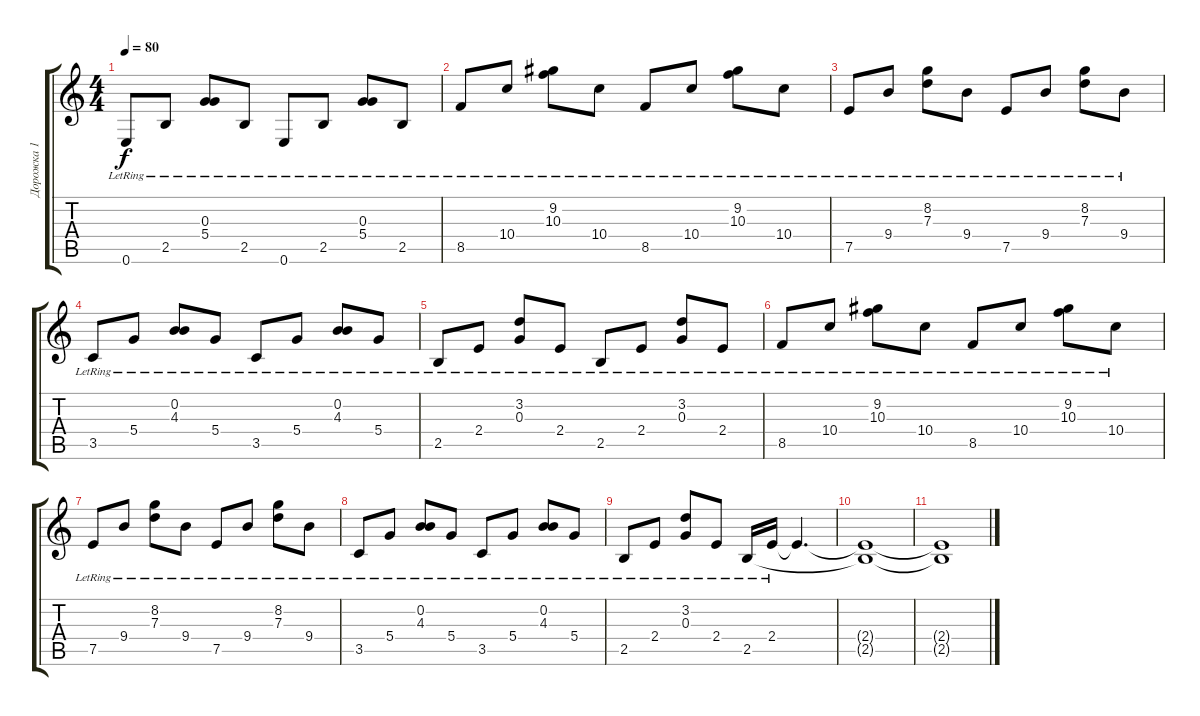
\track ("Дорожка 1" "Дорожка 1") {instrument acousticguitarsteel}
\staff {score tabs}
\tuning (E4 B3 G3 D3 A2 E2) {hide}
\ts (4 4)
\tempo 80
\clef g2
\ks c
0.6{lr}.8{dy f} 2.5{lr}.8 (0.3{lr} 5.4{lr}).8 2.5{lr}.8 0.6{lr}.8 2.5{lr}.8 (0.3{lr} 5.4{lr}).8 2.5{lr}.8 |
8.5{lr}.8 10.4{lr}.8 (9.2{lr} 10.3{lr}).8 10.4{lr}.8 8.5{lr}.8 10.4{lr}.8 (9.2{lr} 10.3{lr}).8 10.4{lr}.8 |
7.5{lr}.8 9.4{lr}.8 (8.2{lr} 7.3{lr}).8 9.4{lr}.8 7.5{lr}.8 9.4{lr}.8 (8.2{lr} 7.3{lr}).8 9.4{lr}.8 |
3.5{lr}.8 5.4{lr}.8 (0.2{lr} 4.3{lr}).8 5.4{lr}.8 3.5{lr}.8 5.4{lr}.8 (0.2{lr} 4.3{lr}).8 5.4{lr}.8 |
2.5{lr}.8 2.4{lr}.8 (3.2{lr} 0.3{lr}).8 2.4{lr}.8 2.5{lr}.8 2.4{lr}.8 (3.2{lr} 0.3{lr}).8 2.4{lr}.8 |
8.5{lr}.8 10.4{lr}.8 (9.2{lr} 10.3{lr}).8 10.4{lr}.8 8.5{lr}.8 10.4{lr}.8 (9.2{lr} 10.3{lr}).8 10.4{lr}.8 |
7.5{lr}.8 9.4{lr}.8 (8.2{lr} 7.3{lr}).8 9.4{lr}.8 7.5{lr}.8 9.4{lr}.8 (8.2{lr} 7.3{lr}).8 9.4{lr}.8 |
3.5{lr}.8 5.4{lr}.8 (0.2{lr} 4.3{lr}).8 5.4{lr}.8 3.5{lr}.8 5.4{lr}.8 (0.2{lr} 4.3{lr}).8 5.4{lr}.8 |
2.5{lr}.8 2.4{lr}.8 (3.2{lr} 0.3{lr}).8 2.4{lr}.8 2.5{lr}.16 2.4{lr}.16 2.4{t}.4{d} |
(2.4{t} 2.5{t}).1 |
(2.4{t} 2.5{t}).1
